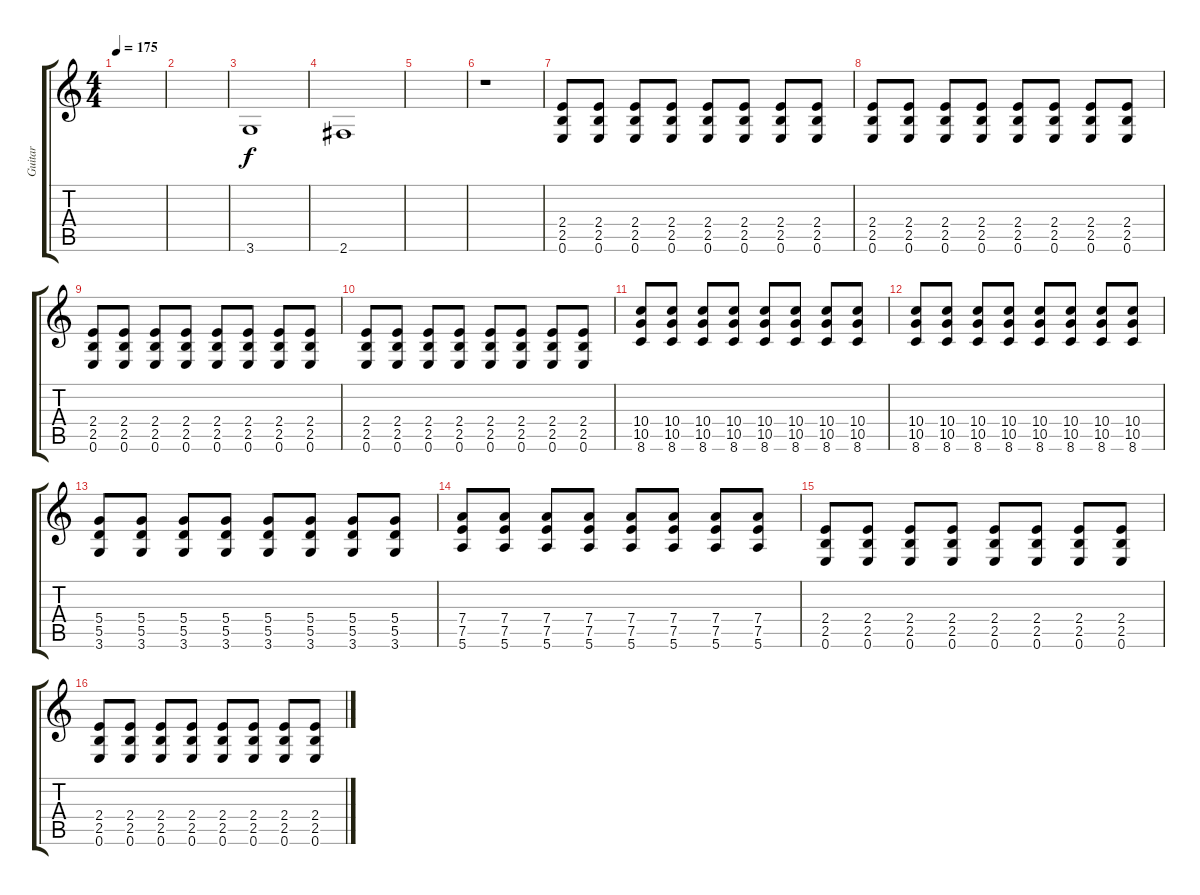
\track ("Guitar" "Guitar") {instrument distortionguitar}
\staff {score tabs}
\tuning (E4 B3 G3 D3 A2 E2) {hide}
\ts (4 4)
\tempo 175
\clef g2
\ks c
|
|
3.6.1 |
2.6.1 |
|
r.1 |
(2.4 2.5 0.6).8 (2.4 2.5 0.6).8 (2.4 2.5 0.6).8 (2.4 2.5 0.6).8 (2.4 2.5 0.6).8 (2.4 2.5 0.6).8 (2.4 2.5 0.6).8 (2.4 2.5 0.6).8 |
(2.4 2.5 0.6).8 (2.4 2.5 0.6).8 (2.4 2.5 0.6).8 (2.4 2.5 0.6).8 (2.4 2.5 0.6).8 (2.4 2.5 0.6).8 (2.4 2.5 0.6).8 (2.4 2.5 0.6).8 |
(2.4 2.5 0.6).8 (2.4 2.5 0.6).8 (2.4 2.5 0.6).8 (2.4 2.5 0.6).8 (2.4 2.5 0.6).8 (2.4 2.5 0.6).8 (2.4 2.5 0.6).8 (2.4 2.5 0.6).8 |
(2.4 2.5 0.6).8 (2.4 2.5 0.6).8 (2.4 2.5 0.6).8 (2.4 2.5 0.6).8 (2.4 2.5 0.6).8 (2.4 2.5 0.6).8 (2.4 2.5 0.6).8 (2.4 2.5 0.6).8 |
(10.4 10.5 8.6).8 (10.4 10.5 8.6).8 (10.4 10.5 8.6).8 (10.4 10.5 8.6).8 (10.4 10.5 8.6).8 (10.4 10.5 8.6).8 (10.4 10.5 8.6).8 (10.4 10.5 8.6).8 |
(10.4 10.5 8.6).8 (10.4 10.5 8.6).8 (10.4 10.5 8.6).8 (10.4 10.5 8.6).8 (10.4 10.5 8.6).8 (10.4 10.5 8.6).8 (10.4 10.5 8.6).8 (10.4 10.5 8.6).8 |
(5.4 5.5 3.6).8 (5.4 5.5 3.6).8 (5.4 5.5 3.6).8 (5.4 5.5 3.6).8 (5.4 5.5 3.6).8 (5.4 5.5 3.6).8 (5.4 5.5 3.6).8 (5.4 5.5 3.6).8 |
(7.4 7.5 5.6).8 (7.4 7.5 5.6).8 (7.4 7.5 5.6).8 (7.4 7.5 5.6).8 (7.4 7.5 5.6).8 (7.4 7.5 5.6).8 (7.4 7.5 5.6).8 (7.4 7.5 5.6).8 |
(2.4 2.5 0.6).8 (2.4 2.5 0.6).8 (2.4 2.5 0.6).8 (2.4 2.5 0.6).8 (2.4 2.5 0.6).8 (2.4 2.5 0.6).8 (2.4 2.5 0.6).8 (2.4 2.5 0.6).8 |
(2.4 2.5 0.6).8 (2.4 2.5 0.6).8 (2.4 2.5 0.6).8 (2.4 2.5 0.6).8 (2.4 2.5 0.6).8 (2.4 2.5 0.6).8 (2.4 2.5 0.6).8 (2.4 2.5 0.6).8
